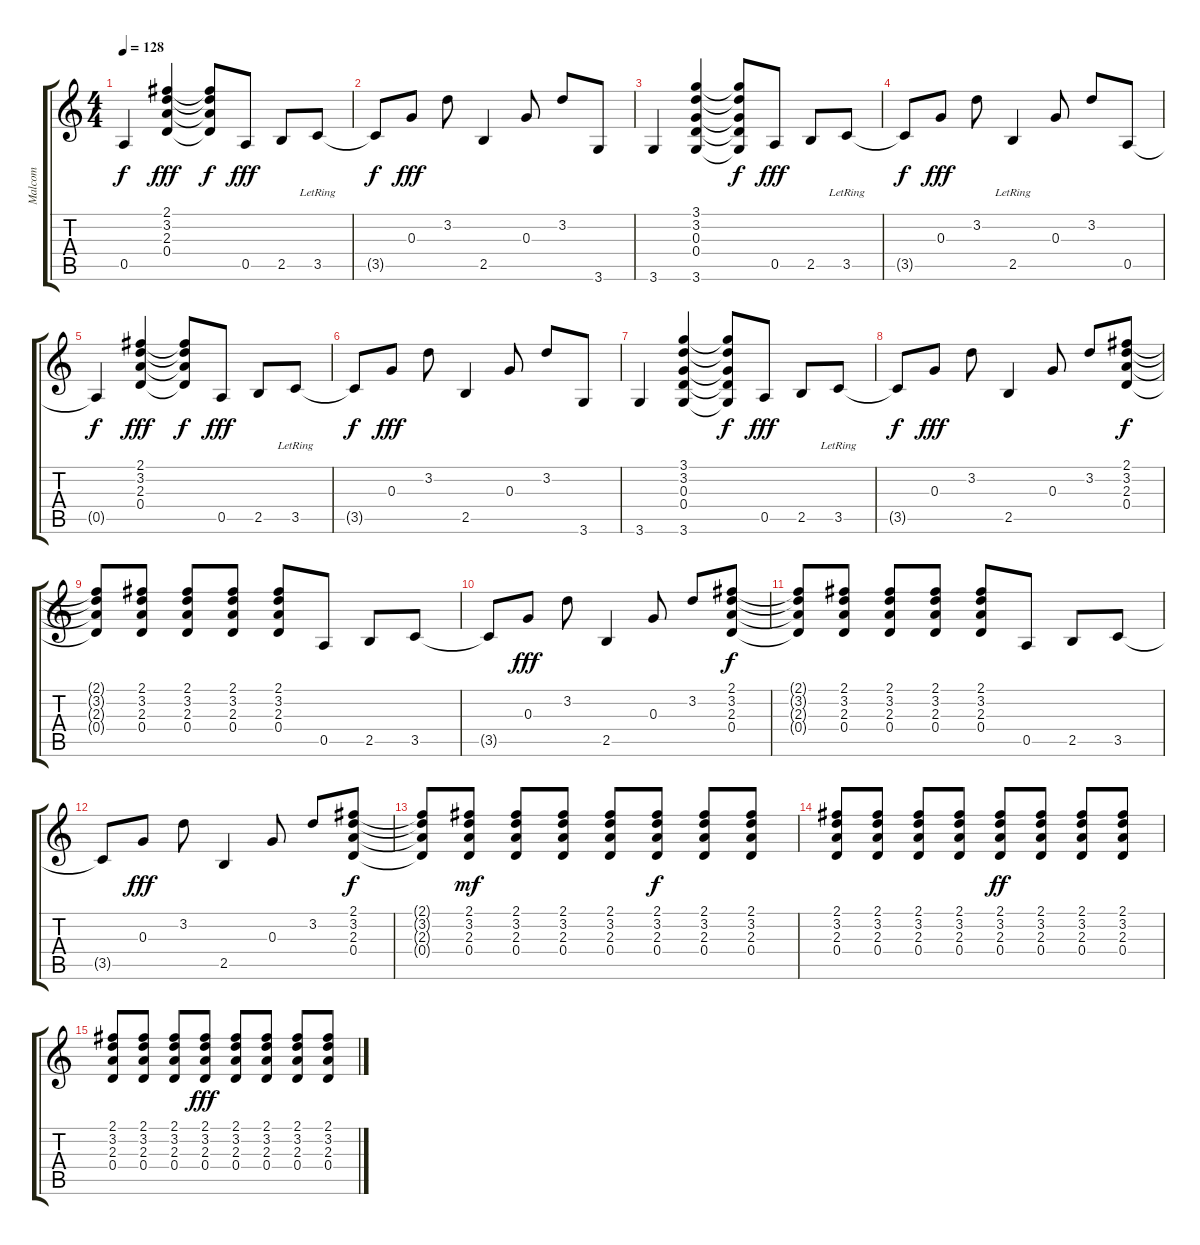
\track ("Malcom" "Malcom") {instrument overdrivenguitar}
\staff {score tabs}
\tuning (E4 B3 G3 D3 A2 E2) {hide}
\ts (4 4)
\tempo 128
\clef g2
\ks c
0.5{t}.4{dy f} (2.1 3.2 2.3 0.4).4{dy fff} (2.1{t} 3.2{t} 2.3{t} 0.4{t}).8{dy f} 0.5.8{dy fff} 2.5.8 3.5{lr}.8 |
3.5{t}.8{dy f} 0.3.8{dy fff} 3.2.8 2.5.4 0.3.8 3.2.8 3.6.8 |
3.6.4 (3.1 3.2 0.3 0.4 3.6).4 (3.1{t} 3.2{t} 0.3{t} 0.4{t} 3.6{t}).8{dy f} 0.5.8{dy fff} 2.5.8 3.5{lr}.8 |
3.5{t}.8{dy f} 0.3.8{dy fff} 3.2.8 2.5{lr}.4 0.3.8 3.2.8 0.5.8 |
0.5{t}.4{dy f} (2.1 3.2 2.3 0.4).4{dy fff} (2.1{t} 3.2{t} 2.3{t} 0.4{t}).8{dy f} 0.5.8{dy fff} 2.5.8 3.5{lr}.8 |
3.5{t}.8{dy f} 0.3.8{dy fff} 3.2.8 2.5.4 0.3.8 3.2.8 3.6.8 |
3.6.4 (3.1 3.2 0.3 0.4 3.6).4 (3.1{t} 3.2{t} 0.3{t} 0.4{t} 3.6{t}).8{dy f} 0.5.8{dy fff} 2.5.8 3.5{lr}.8 |
3.5{t}.8{dy f} 0.3.8{dy fff} 3.2.8 2.5.4 0.3.8 3.2.8 (2.1 3.2 2.3 0.4).8{dy f} |
(2.1{t} 3.2{t} 2.3{t} 0.4{t}).8 (2.1 3.2 2.3 0.4).8 (2.1 3.2 2.3 0.4).8 (2.1 3.2 2.3 0.4).8 (2.1 3.2 2.3 0.4).8 0.5.8 2.5.8 3.5.8 |
3.5{t}.8 0.3.8{dy fff} 3.2.8 2.5.4 0.3.8 3.2.8 (2.1 3.2 2.3 0.4).8{dy f} |
(2.1{t} 3.2{t} 2.3{t} 0.4{t}).8 (2.1 3.2 2.3 0.4).8 (2.1 3.2 2.3 0.4).8 (2.1 3.2 2.3 0.4).8 (2.1 3.2 2.3 0.4).8 0.5.8 2.5.8 3.5.8 |
3.5{t}.8 0.3.8{dy fff} 3.2.8 2.5.4 0.3.8 3.2.8 (2.1 3.2 2.3 0.4).8{dy f} |
(2.1{t} 3.2{t} 2.3{t} 0.4{t}).8 (2.1 3.2 2.3 0.4).8{dy mf} (2.1 3.2 2.3 0.4).8 (2.1 3.2 2.3 0.4).8 (2.1 3.2 2.3 0.4).8 (2.1 3.2 2.3 0.4).8{dy f} (2.1 3.2 2.3 0.4).8 (2.1 3.2 2.3 0.4).8 |
(2.1 3.2 2.3 0.4).8 (2.1 3.2 2.3 0.4).8 (2.1 3.2 2.3 0.4).8 (2.1 3.2 2.3 0.4).8 (2.1 3.2 2.3 0.4).8{dy ff} (2.1 3.2 2.3 0.4).8 (2.1 3.2 2.3 0.4).8 (2.1 3.2 2.3 0.4).8 |
(2.1 3.2 2.3 0.4).8 (2.1 3.2 2.3 0.4).8 (2.1 3.2 2.3 0.4).8 (2.1 3.2 2.3 0.4).8{dy fff} (2.1 3.2 2.3 0.4).8 (2.1 3.2 2.3 0.4).8 (2.1 3.2 2.3 0.4).8 (2.1 3.2 2.3 0.4).8
